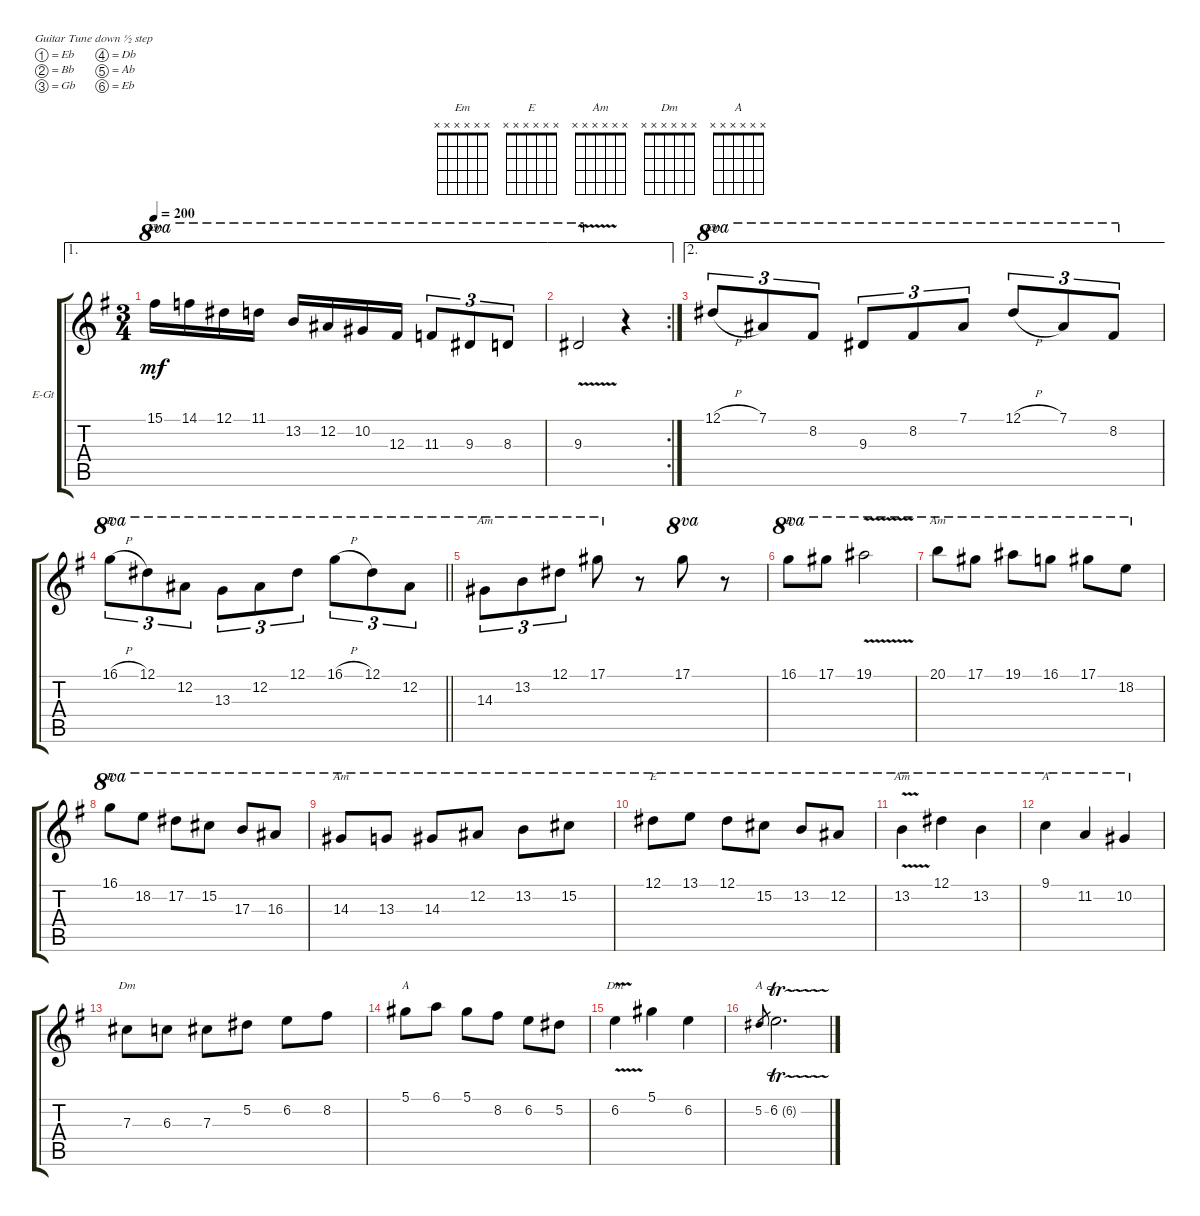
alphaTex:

\defaultSystemsLayout 4
\bracketExtendMode groupsimilarinstruments
\firstSystemTrackNameOrientation horizontal
\otherSystemsTrackNameOrientation horizontal
\track ("Yngwie Malmsteen" "E-Gt") {multiBarRest instrument distortionguitar}
\staff {score tabs}
\tuning (Eb4 Bb3 Gb3 Db3 Ab2 Eb2)
\chord ("Em" x x x x x x)
\chord ("E" x x x x x x)
\chord ("Am" x x x x x x)
\chord ("Dm" x x x x x x)
\chord ("A" x x x x x x)
\ae 1
\ts (3 4)
\tempo 200
\clef g2
\ks g
15.1.16{ch "Em" ot 8va dy mf} 14.1.16{ot 8va} 12.1.16{ot 8va} 11.1.16{ot 8va} 13.2.16{ot 8va} 12.2.16{ot 8va} 10.2.16{ot 8va} 12.3.16{ot 8va} 11.3.8{tu (3 2) ot 8va} 9.3.8{tu (3 2) ot 8va} 8.3.8{tu (3 2) ot 8va} |
\ae 1
\rc 2
9.3{v}.2{ot 8va} r.4 |
\ae 2
12.1{h}.8{tu (3 2) ch "Em" ot 8va} 7.1.8{tu (3 2) ot 8va} 8.2.8{tu (3 2) ot 8va} 9.3.8{tu (3 2) ot 8va} 8.2.8{tu (3 2) ot 8va} 7.1.8{tu (3 2) ot 8va} 12.1{h}.8{tu (3 2) ot 8va} 7.1.8{tu (3 2) ot 8va} 8.2.8{tu (3 2) ot 8va} |
\barLineRight lightlight
16.1{h}.8{tu (3 2) ch "E" ot 8va} 12.1.8{tu (3 2) ot 8va} 12.2.8{tu (3 2) ot 8va} 13.3.8{tu (3 2) ot 8va} 12.2.8{tu (3 2) ot 8va} 12.1.8{tu (3 2) ot 8va} 16.1{h}.8{tu (3 2) ot 8va} 12.1.8{tu (3 2) ot 8va} 12.2.8{tu (3 2) ot 8va} |
14.3.8{tu (3 2) ch "Am" ot 8va} 13.2.8{tu (3 2) ot 8va} 12.1.8{tu (3 2) ot 8va} 17.1.8{ot 8va} r.8 17.1.8{ot 8va} r.8 |
16.1.8{ch "E" ot 8va} 17.1.8{ot 8va} 19.1{v}.2{ot 8va} |
20.1.8{ch "Am" ot 8va} 17.1.8{ot 8va} 19.1.8{ot 8va} 16.1.8{ot 8va} 17.1.8{ot 8va} 18.2.8{ot 8va} |
16.1.8{ch "E" ot 8va} 18.2.8{ot 8va} 17.2.8{ot 8va} 15.2.8{ot 8va} 17.3.8{ot 8va} 16.3.8{ot 8va} |
14.3.8{ch "Am" ot 8va} 13.3.8{ot 8va} 14.3.8{ot 8va} 12.2.8{ot 8va} 13.2.8{ot 8va} 15.2.8{ot 8va} |
12.1.8{ch "E" ot 8va} 13.1.8{ot 8va} 12.1.8{ot 8va} 15.2.8{ot 8va} 13.2.8{ot 8va} 12.2.8{ot 8va} |
13.2{v}.4{ch "Am" ot 8va} 12.1.4{ot 8va} 13.2.4{ot 8va} |
9.1.4{ch "A" ot 8va} 11.2.4{ot 8va} 10.2.4{ot 8va} |
7.3.8{ch "Dm"} 6.3.8 7.3.8 5.2.8 6.2.8 8.2.8 |
5.1.8{ch "A"} 6.1.8 5.1.8 8.2.8 6.2.8 5.2.8 |
6.2{v}.4{ch "Dm"} 5.1.4 6.2.4 |
5.2.8{ch "A" gr} 6.2{tr (6 16)}.2{d}
